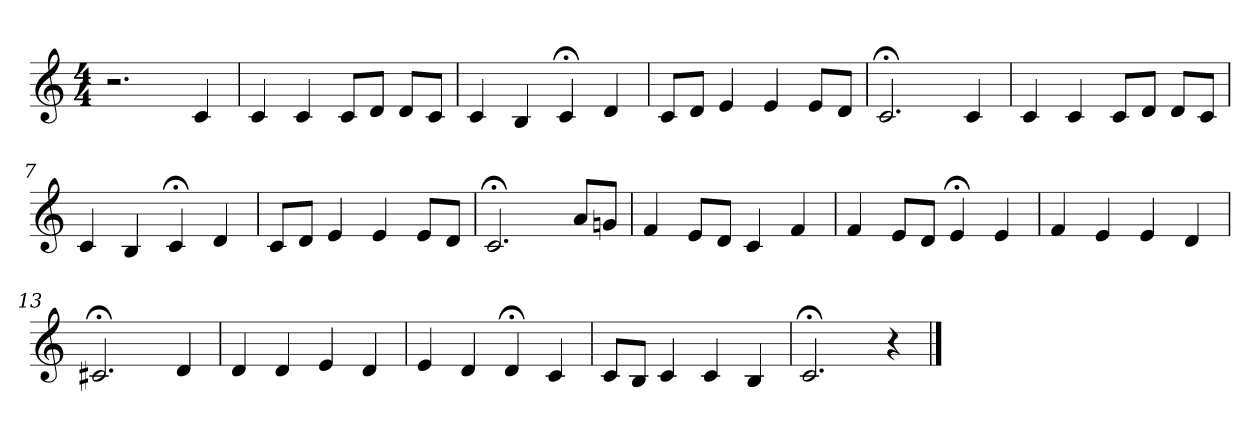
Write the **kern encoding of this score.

**kern
*part1
*staff1
*clefG2
*M4/4
=1
2.r
4c
=2
4c
4c
8c/L
8d/J
8d/L
8c/J
=3
4c
4B
4c;<
4d
=4
8c/L
8d/J
4e
4e
8e/L
8d/J
=5
2.c;<
4c
=6
4c
4c
8c/L
8d/J
8d/L
8c/J
=7
4c
4B
4c;<
4d
=8
8c/L
8d/J
4e
4e
8e/L
8d/J
=9
2.c;<
8a/L
8gn/J
=10
4f
8e/L
8d/J
4c
4f
=11
4f
8e/L
8d/J
4e;<
4e
=12
4f
4e
4e
4d
=13
2.c#X;<
4d
=14
4d
4d
4e
4d
=15
4e
4d
4d;<
4c
=16
8c/L
8B/J
4c
4c
4B
=17
2.c;<
4r
==
*-
